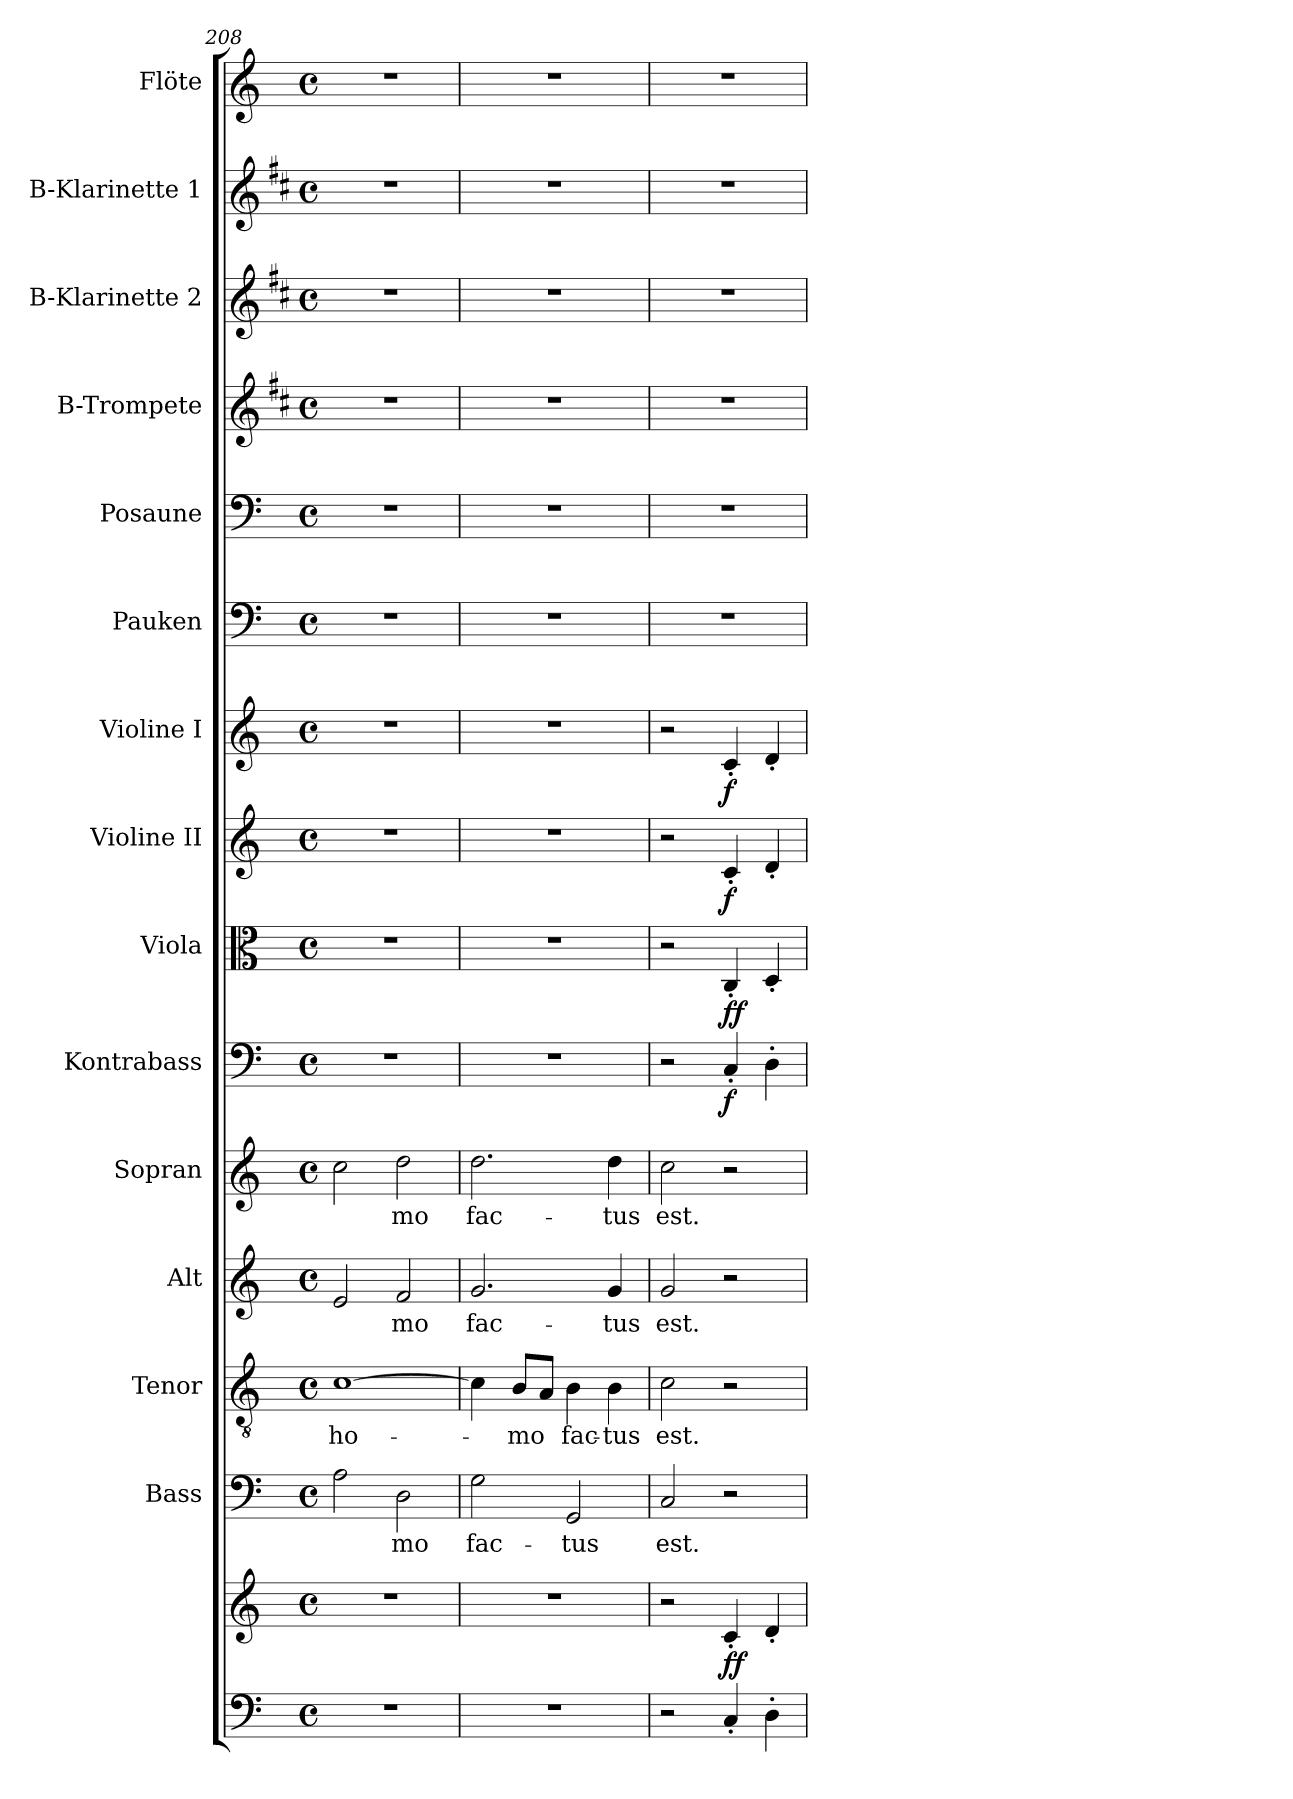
**kern	**kern	**dynam	**kern	**text	**kern	**text	**kern	**text	**kern	**text	**kern	**dynam	**kern	**dynam	**kern	**dynam	**kern	**dynam	**kern	**kern	**kern	**kern	**kern	**kern
*part15	*part15	*part15	*part14	*part14	*part13	*part13	*part12	*part12	*part11	*part11	*part10	*part10	*part9	*part9	*part8	*part8	*part7	*part7	*part6	*part5	*part4	*part3	*part2	*part1
*staff16	*staff15	*staff15/16	*staff14	*staff14	*staff13	*staff13	*staff12	*staff12	*staff11	*staff11	*staff10	*staff10	*staff9	*staff9	*staff8	*staff8	*staff7	*staff7	*staff6	*staff5	*staff4	*staff3	*staff2	*staff1
*	*	*	*I"Bass	*	*I"Tenor	*	*I"Alt	*	*I"Sopran	*	*I"Kontrabass	*	*I"Viola	*	*I"Violine II	*	*I"Violine I	*	*I"Pauken	*I"Posaune	*I"B-Trompete	*I"B-Klarinette 2	*I"B-Klarinette 1	*I"Flöte
*	*	*	*I'B.	*	*I'T.	*	*I'A.	*	*I'S.	*	*I'Kb.	*	*I'Vla.	*	*I'Vl. II	*	*I'Vl. I	*	*I'Pk.	*I'Pos.	*I'B Trp.	*I'B Kl. 2	*I'B Kl. 1	*I'Fl.
*clefF4	*clefG2	*	*clefF4	*	*clefGv2	*	*clefG2	*	*clefG2	*	*clefF4	*	*clefC3	*	*clefG2	*	*clefG2	*	*clefF4	*clefF4	*clefG2	*clefG2	*clefG2	*clefG2
*	*	*	*	*	*	*	*	*	*	*	*ITrd7c12	*	*	*	*	*	*	*	*	*	*ITrd1c2	*ITrd1c2	*ITrd1c2	*
*k[]	*k[]	*	*k[]	*	*k[]	*	*k[]	*	*k[]	*	*k[]	*	*k[]	*	*k[]	*	*k[]	*	*k[]	*k[]	*k[]	*k[]	*k[]	*k[]
*C:	*C:	*	*C:	*	*C:	*	*C:	*	*C:	*	*C:	*	*C:	*	*C:	*	*C:	*	*C:	*C:	*C:	*C:	*C:	*C:
*M4/4	*M4/4	*	*M4/4	*	*M4/4	*	*M4/4	*	*M4/4	*	*M4/4	*	*M4/4	*	*M4/4	*	*M4/4	*	*M4/4	*M4/4	*M4/4	*M4/4	*M4/4	*M4/4
*met(c)	*met(c)	*	*met(c)	*	*met(c)	*	*met(c)	*	*met(c)	*	*met(c)	*	*met(c)	*	*met(c)	*	*met(c)	*	*met(c)	*met(c)	*met(c)	*met(c)	*met(c)	*met(c)
=208	=208	=208	=208	=208	=208	=208	=208	=208	=208	=208	=208	=208	=208	=208	=208	=208	=208	=208	=208	=208	=208	=208	=208	=208
!	!	!	!	!	!	!LO:LY:b	!	!	!	!	!	!	!	!	!	!	!	!	!	!	!	!	!	!
1r	1r	.	2A\	.	[1c	ho-	2e/	.	2cc\	.	1r	.	1r	.	1r	.	1r	.	1r	1r	1r	1r	1r	1r
!	!	!	!	!LO:LY:b	!	!	!	!LO:LY:b	!	!LO:LY:b	!	!	!	!	!	!	!	!	!	!	!	!	!	!
.	.	.	2D\	-mo	.	.	2f/	-mo	2dd\	-mo	.	.	.	.	.	.	.	.	.	.	.	.	.	.
=209	=209	=209	=209	=209	=209	=209	=209	=209	=209	=209	=209	=209	=209	=209	=209	=209	=209	=209	=209	=209	=209	=209	=209	=209
!	!	!	!	!LO:LY:b	!	!	!	!LO:LY:b	!	!LO:LY:b	!	!	!	!	!	!	!	!	!	!	!	!	!	!
1r	1r	.	2G\	fac-	4c\]	.	2.g/	fac-	2.dd\	fac-	1r	.	1r	.	1r	.	1r	.	1r	1r	1r	1r	1r	1r
!	!	!	!	!	!	!LO:LY:b	!	!	!	!	!	!	!	!	!	!	!	!	!	!	!	!	!	!
.	.	.	.	.	8B/L	-mo	.	.	.	.	.	.	.	.	.	.	.	.	.	.	.	.	.	.
.	.	.	.	.	8A/J	.	.	.	.	.	.	.	.	.	.	.	.	.	.	.	.	.	.	.
!	!	!	!	!LO:LY:b	!	!LO:LY:b	!	!	!	!	!	!	!	!	!	!	!	!	!	!	!	!	!	!
.	.	.	2GG/	-tus	4B\	fac-	.	.	.	.	.	.	.	.	.	.	.	.	.	.	.	.	.	.
!	!	!	!	!	!	!LO:LY:b	!	!LO:LY:b	!	!LO:LY:b	!	!	!	!	!	!	!	!	!	!	!	!	!	!
.	.	.	.	.	4B\	-tus	4g/	-tus	4dd\	-tus	.	.	.	.	.	.	.	.	.	.	.	.	.	.
=210	=210	=210	=210	=210	=210	=210	=210	=210	=210	=210	=210	=210	=210	=210	=210	=210	=210	=210	=210	=210	=210	=210	=210	=210
!	!	!	!	!LO:LY:b	!	!LO:LY:b	!	!LO:LY:b	!	!LO:LY:b	!	!	!	!	!	!	!	!	!	!	!	!	!	!
2r	2r	.	2C/	est.	2c\	est.	2g/	est.	2cc\	est.	2r	.	2r	.	2r	.	2r	.	1r	1r	1r	1r	1r	1r
!	!	!LO:DY:b	!	!	!	!	!	!	!	!	!	!LO:DY:b	!	!LO:DY:b	!	!LO:DY:b	!	!LO:DY:b	!	!	!	!	!	!
4C'</	4c'</	ff	2r	.	2r	.	2r	.	2r	.	4CC'</	f	4C'</	ff	4c'</	f	4c'</	f	.	.	.	.	.	.
4D'>\	4d'</	.	.	.	.	.	.	.	.	.	4DD'>\	.	4D'</	.	4d'</	.	4d'</	.	.	.	.	.	.	.
=	=	=	=	=	=	=	=	=	=	=	=	=	=	=	=	=	=	=	=	=	=	=	=	=
*-	*-	*-	*-	*-	*-	*-	*-	*-	*-	*-	*-	*-	*-	*-	*-	*-	*-	*-	*-	*-	*-	*-	*-	*-
